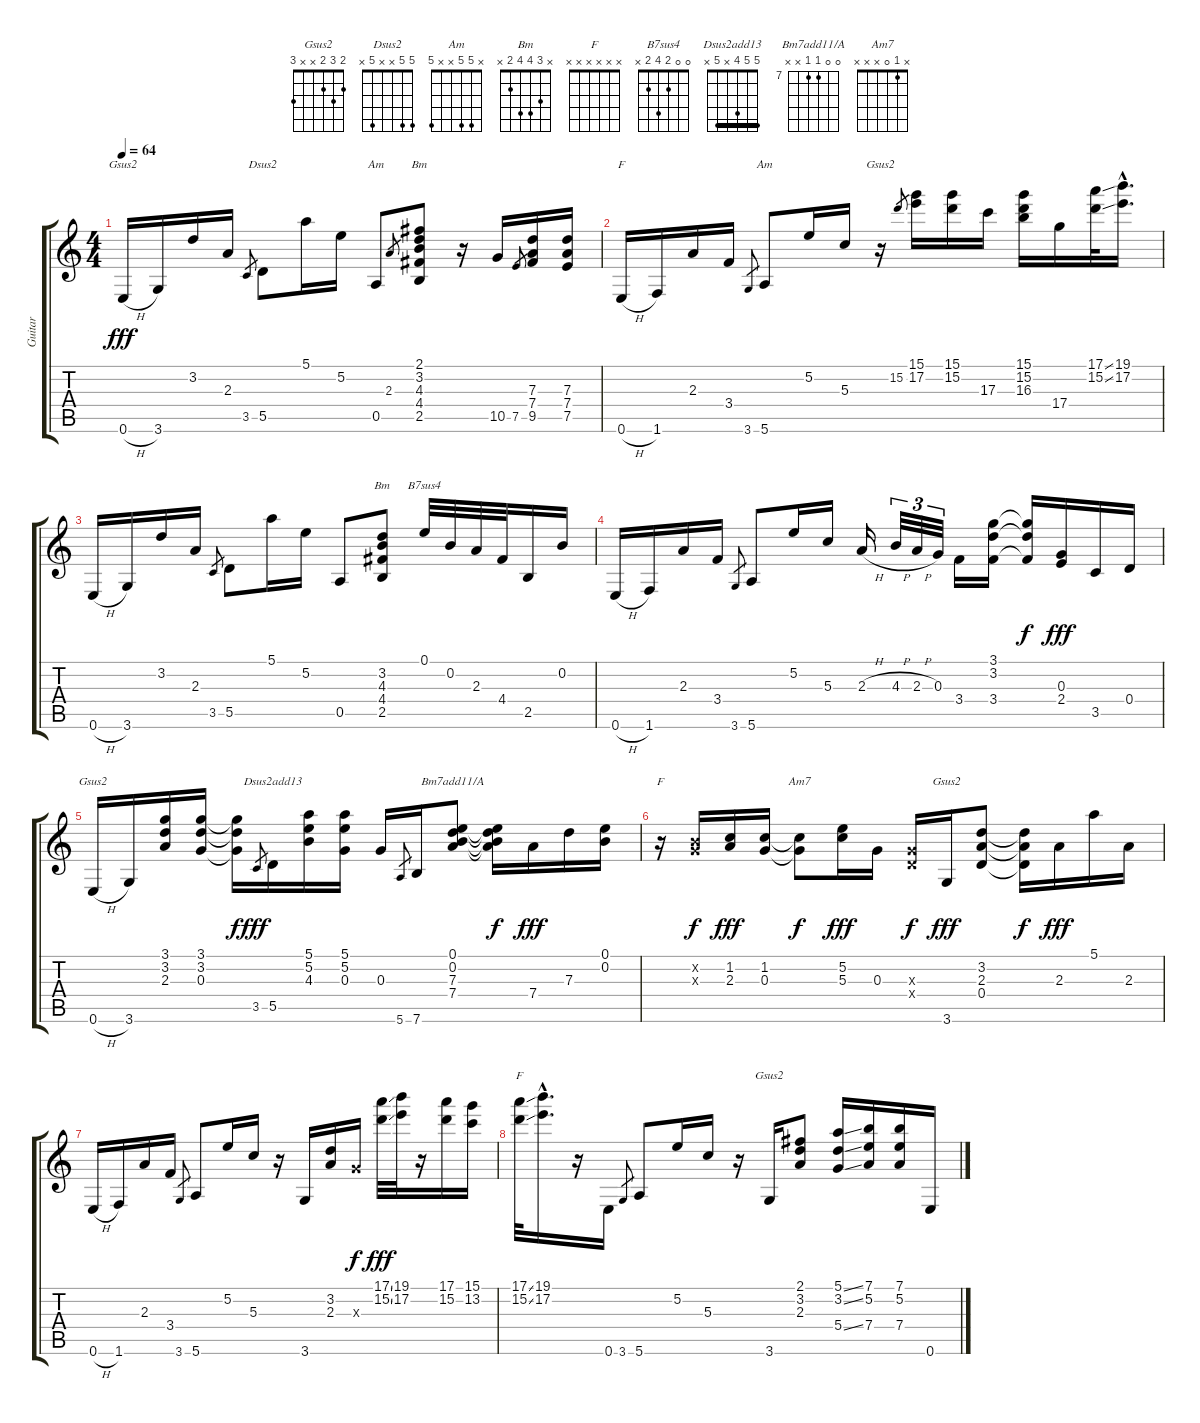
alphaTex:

\track ("Guitar" "Guitar") {instrument electricguitarclean}
\staff {score tabs}
\tuning (E4 B3 G3 D3 A2 E2) {hide}
\chord ("Gsus2" x 3 2 x x 3)
\chord ("Dsus2" 5 5 x x 5 x)
\chord ("Am" x x x x x x)
\chord ("Bm" 2 3 4 4 2 x)
\chord ("F" x x 2 3 x 1)
\chord ("Am" x 5 5 x x 5)
\chord ("Gsus2" x x x x x x)
\chord ("Bm" x 3 4 4 2 x)
\chord ("B7sus4" 0 0 2 4 2 x)
\chord ("Gsus2" 3 3 2 x x 3) {barre 3}
\chord ("Dsus2add13" 5 5 4 x 5 x) {barre 5}
\chord ("Bm7add11/A" 0 0 7 7 x x) {firstfret 7}
\chord ("F" x 1 2 x x x)
\chord ("Am7" x 1 0 x x x)
\chord ("Gsus2" 5 3 2 0 x 3)
\chord ("F" x x x x x x)
\chord ("Gsus2" 2 3 2 x x 3)
\ts (4 4)
\tempo 64
\clef g2
\ks c
0.6{h}.16{ch "Gsus2" dy fff} 3.6.16 3.2.16 2.3.16 3.5.8{gr} 5.5.8{ch "Dsus2"} 5.1.16 5.2.16 0.5.8{ch "Am"} 2.3.8{gr} (2.1 3.2 4.3 4.4 2.5).8{ch "Bm"} r.16 10.5.16 7.5.8{gr} (7.3 7.4 9.5).16 (7.3 7.4 7.5).16 |
0.6{h}.16{ch "F"} 1.6.16 2.3.16 3.4.16 3.6.8{gr} 5.6.8{ch "Am"} 5.2.16 5.3.16 r.16{ch "Gsus2"} 15.2.8{gr} (15.1 17.2).16 (15.1 15.2).16 17.3.16 (15.1 15.2 16.3).16 17.4.16 (17.1{ss} 15.2{ss}).32 (19.1{hac} 17.2{hac}).16{d} |
0.6{h}.16 3.6.16 3.2.16 2.3.16 3.5.8{gr} 5.5.8 5.1.16 5.2.16 0.5.8 (3.2 4.3 4.4 2.5).8{ch "Bm"} 0.1.32{ch "B7sus4"} 0.2.32 2.3.32 4.4.32 2.5.16 0.2.16 |
0.6{h}.16 1.6.16 2.3.16 3.4.16 3.6.8{gr} 5.6.8 5.2.16 5.3.16 2.3{h}.16 4.3{h}.32{tu (3 2)} 2.3{h}.32{tu (3 2)} 0.3.32{tu (3 2)} 3.4.16 (3.1 3.2 3.4).16 (3.1{t} 3.2{t} 3.4{t}).16{dy f} (0.3 2.4).16{dy fff} 3.5.16 0.4.16 |
0.6{h}.16{ch "Gsus2"} 3.6.16 (3.1 3.2 2.3).16 (3.1 3.2 0.3).16 (3.1{t} 3.2{t} 0.3{t}).16{dy f} 3.5.8{gr dy fff} 5.5.16{ch "Dsus2add13"} (5.1 5.2 4.3).16 (5.1 5.2 0.3).16 0.3.16 5.6.8{gr} 7.6.16 (0.1 0.2 7.3 7.4).8{ch "Bm7add11/A"} (0.1{t} 0.2{t} 7.3{t} 7.4{t}).16{dy f} 7.4.16{dy fff} 7.3.16 (0.1 0.2).16 |
r.16{ch "F"} (0.2{x} 0.3{x}).16{dy f} (1.2 2.3).16{dy fff} (1.2 0.3).16 (1.2{t} 0.3{t}).8{ch "Am7" dy f} (5.2 5.3).16{dy fff} 0.3.16 (0.3{x} 0.4{x}).16{dy f} 3.6.16{ch "Gsus2" dy fff} (3.2 2.3 0.4).8 (3.2{t} 2.3{t} 0.4{t}).16{dy f} 2.3.16{dy fff} 5.1.16 2.3.16 |
0.6{h}.16 1.6.16 2.3.16 3.4.16 3.6.8{gr} 5.6.8 5.2.16 5.3.16 r.16 3.6.16 (3.2 2.3).16 0.3{x}.16{dy f} (17.1{ss} 15.2{ss}).32{dy fff} (19.1 17.2).32 r.16 (17.1 15.2).16 (15.1 13.2).16 |
(17.1{ss} 15.2{ss}).32{ch "F"} (19.1{hac} 17.2{hac}).16{d} r.16 0.6.16 3.6.8{gr} 5.6.8 5.2.16 5.3.16 r.16 3.6.16{ch "Gsus2"} (2.1 3.2 2.3).8 (5.1{ss} 3.2{ss} 5.4{ss}).16 (7.1 5.2 7.4).16 (7.1 5.2 7.4).16 0.6.16
